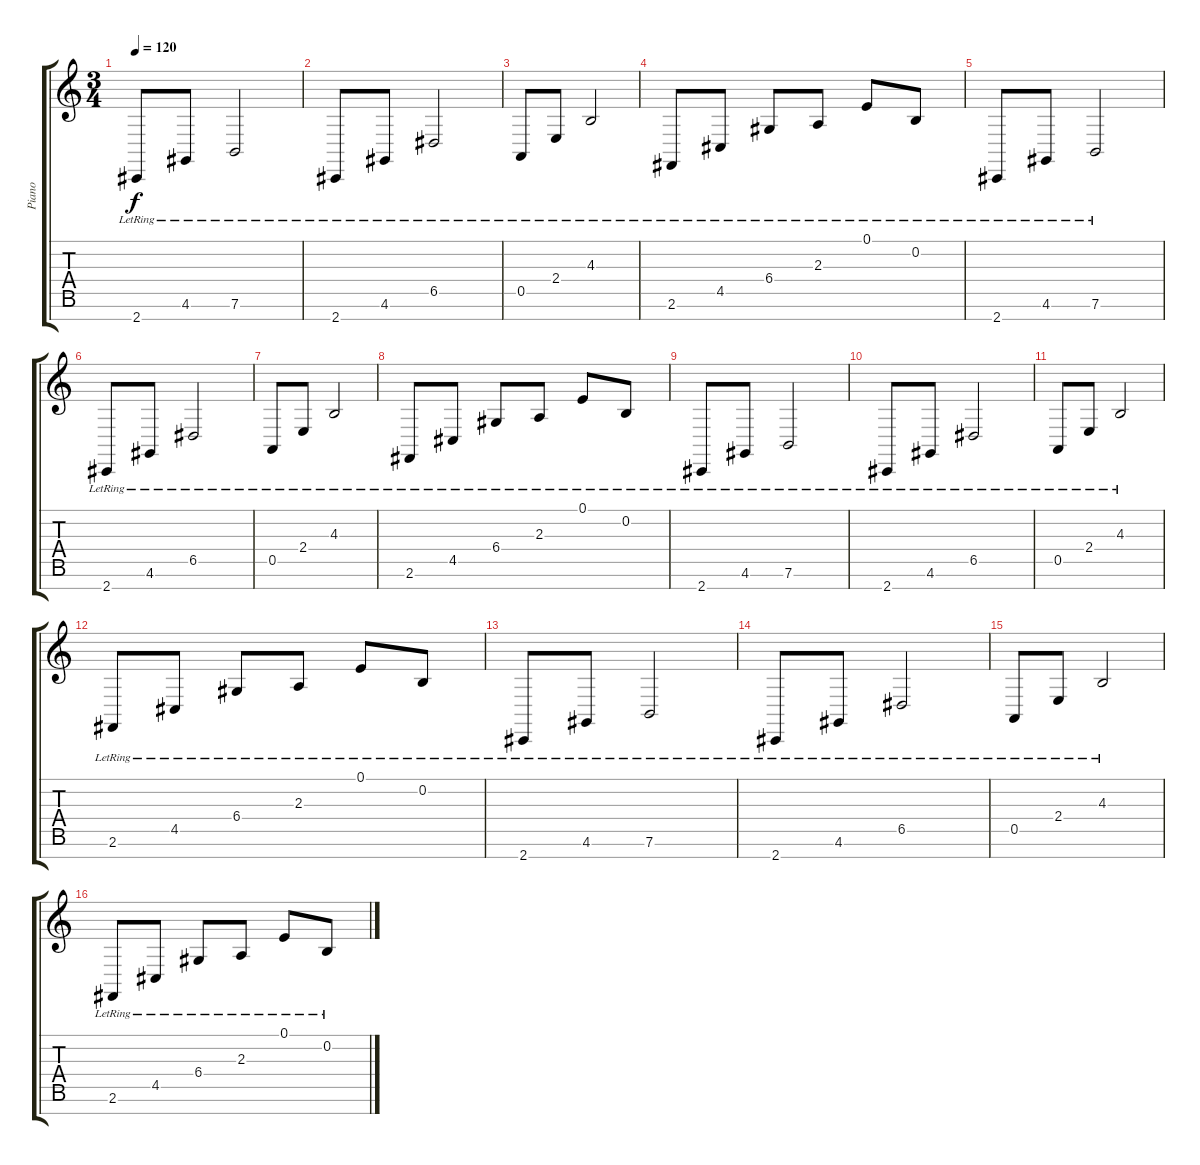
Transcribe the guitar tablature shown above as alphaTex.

\track ("Piano" "Piano") {instrument acousticgrandpiano}
\staff {score tabs}
\tuning (E4 B3 G3 D3 A2 E2 B1) {hide}
\ts (3 4)
\tempo 120
\clef g2
\ks c
2.7{lr}.8{dy f} 4.6{lr}.8 7.6{lr}.2 |
2.7{lr}.8 4.6{lr}.8 6.5{lr}.2 |
0.5{lr}.8 2.4{lr}.8 4.3{lr}.2 |
2.6{lr}.8 4.5{lr}.8 6.4{lr}.8 2.3{lr}.8 0.1{lr}.8 0.2{lr}.8 |
2.7{lr}.8 4.6{lr}.8 7.6{lr}.2 |
2.7{lr}.8 4.6{lr}.8 6.5{lr}.2 |
0.5{lr}.8 2.4{lr}.8 4.3{lr}.2 |
2.6{lr}.8 4.5{lr}.8 6.4{lr}.8 2.3{lr}.8 0.1{lr}.8 0.2{lr}.8 |
2.7{lr}.8 4.6{lr}.8 7.6{lr}.2 |
2.7{lr}.8 4.6{lr}.8 6.5{lr}.2 |
0.5{lr}.8 2.4{lr}.8 4.3{lr}.2 |
2.6{lr}.8 4.5{lr}.8 6.4{lr}.8 2.3{lr}.8 0.1{lr}.8 0.2{lr}.8 |
2.7{lr}.8 4.6{lr}.8 7.6{lr}.2 |
2.7{lr}.8 4.6{lr}.8 6.5{lr}.2 |
0.5{lr}.8 2.4{lr}.8 4.3{lr}.2 |
2.6{lr}.8 4.5{lr}.8 6.4{lr}.8 2.3{lr}.8 0.1{lr}.8 0.2{lr}.8
